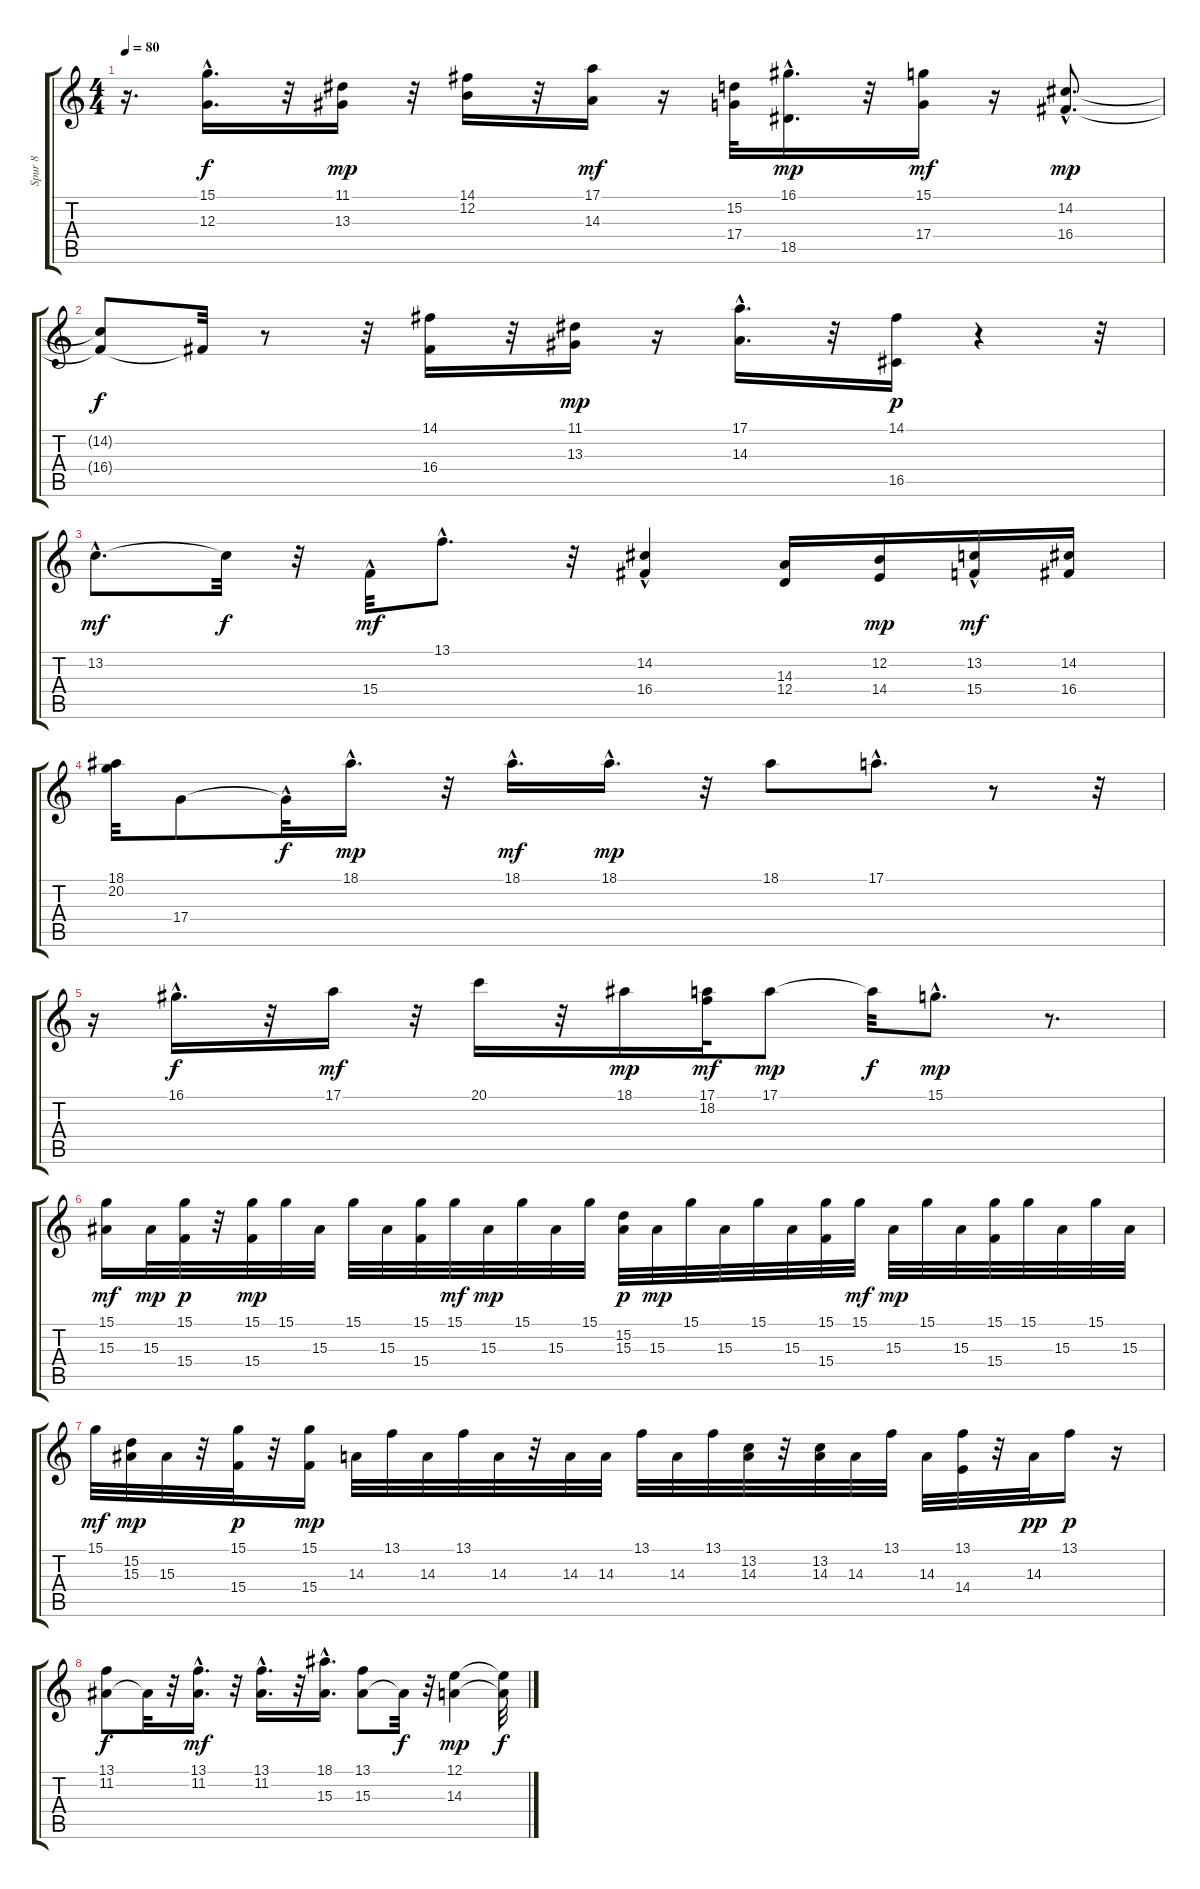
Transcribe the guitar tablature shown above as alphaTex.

\track ("Spur 8" "Spur 8") {instrument electricgrandpiano}
\staff {score tabs}
\tuning (E4 B3 G3 D3 A2 E2) {hide}
\ts (4 4)
\tempo 80
\clef g2
\ks c
r.16{d dy f} (15.1{hac} 12.3{hac}).16{d} r.32 (11.1 13.3).16{dy mp} r.32 (14.1 12.2).16 r.32 (17.1 14.3).16{dy mf} r.16 (15.2 17.4).32 (16.1{hac} 18.5{hac}).16{d dy mp} r.32 (15.1 17.4).16{dy mf} r.16 (14.2{hac} 16.4{hac}).8{d dy mp} |
(14.2{t} 16.4{t}).8{dy f} 16.4{t}.32 r.8 r.32 (14.1 16.4).16 r.32 (11.1 13.3).16{dy mp} r.16 (17.1{hac} 14.3{hac}).16{d} r.32 (14.1 16.5).16{dy p} r.4 r.32 |
13.2{hac}.8{d dy mf} 13.2{t}.32{dy f} r.32 15.4{hac}.32{dy mf} 13.1{hac}.8{d} r.32 (14.2{hac} 16.4{hac}).4 (14.3 12.4).16 (12.2 14.4).16{dy mp} (13.2{hac} 15.4).16{dy mf} (14.2 16.4).16 |
(18.1 20.2).32 17.4.8 17.4{hac t}.32{dy f} 18.1{hac}.16{d dy mp} r.32 18.1{hac}.16{d dy mf} 18.1{hac}.16{d dy mp} r.32 18.1.8 17.1{hac}.8{d} r.8 r.32 |
r.16 16.1{hac}.16{d dy f} r.32 17.1.16{dy mf} r.32 20.1.16 r.32 18.1.16{dy mp} (17.1 18.2).32{dy mf} 17.1.8{dy mp} 17.1{t}.32{dy f} 15.1{hac}.8{d dy mp} r.8{d} |
(15.1 15.3).16{dy mf} 15.3.32{dy mp} (15.1 15.4).32{dy p} r.32 (15.1 15.4).32{dy mp} 15.1.32 15.3.32 15.1.32 15.3.32 (15.1 15.4).32 15.1.32{dy mf} 15.3.32{dy mp} 15.1.32 15.3.32 15.1.32 (15.2 15.3).32{dy p} 15.3.32{dy mp} 15.1.32 15.3.32 15.1.32 15.3.32 (15.1 15.4).32 15.1.32{dy mf} 15.3.32{dy mp} 15.1.32 15.3.32 (15.1 15.4).32 15.1.32 15.3.32 15.1.32 15.3.32 |
15.1.32{dy mf} (15.2 15.3).32{dy mp} 15.3.32 r.32 (15.1 15.4).32{dy p} r.32 (15.1 15.4).16{dy mp} 14.3.32 13.1.32 14.3.32 13.1.32 14.3.32 r.32 14.3.32 14.3.32 13.1.32 14.3.32 13.1.32 (13.2 14.3).32 r.32 (13.2 14.3).32 14.3.32 13.1.32 14.3.32 (13.1 14.4).32 r.32 14.3.32{dy pp} 13.1.16{dy p} r.16 |
(13.1 11.2).8{dy f} 11.2{t}.32 r.32 (13.1{hac} 11.2{hac}).16{d dy mf} r.32 (13.1 11.2{hac}).16{d} r.32 (18.1 15.3{hac}).16{d} (13.1 15.3).8 15.3{t}.32{dy f} r.32 (12.1 14.3).4{dy mp} (12.1{t} 14.3{t}).32{dy f}
